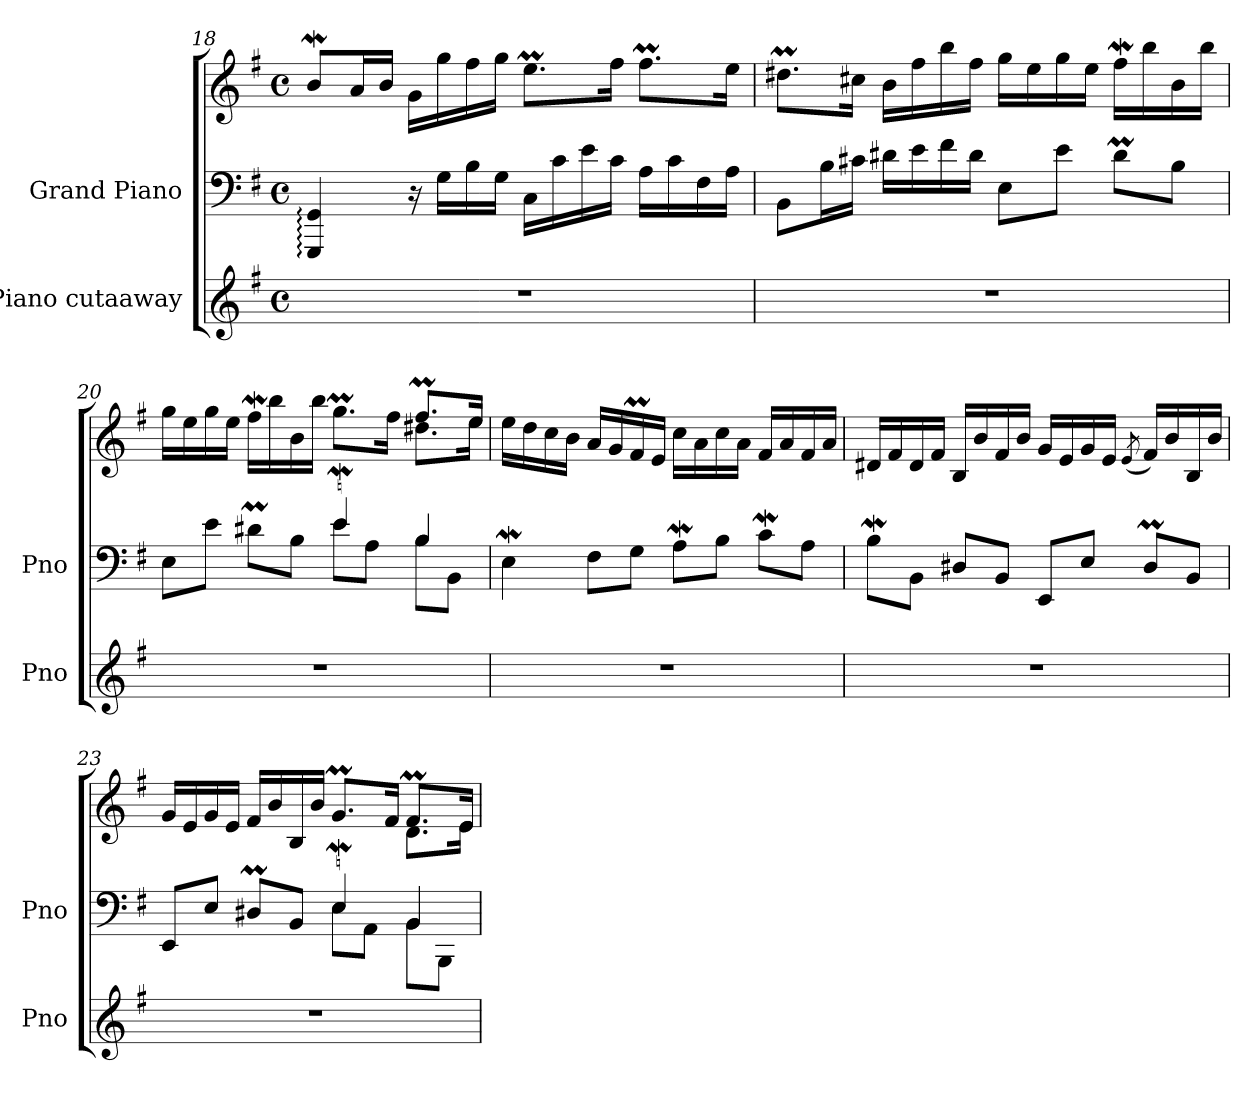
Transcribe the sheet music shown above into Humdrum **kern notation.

**kern	**kern	**kern
*part2	*part1	*part1
*staff3	*staff2	*staff1
*I"Piano cutaaway	*I"Grand Piano	*
*I'Pno	*I'Pno	*
!!LO:LB:g=z
*clefG2	*clefF4	*clefG2
*k[f#]	*k[f#]	*k[f#]
*M4/4	*M4/4	*M4/4
*met(c)	*met(c)	*met(c)
=18	=18	=18
1r	4GGG/: 4GG/:	8bW/L
.	.	16a/L
.	.	16b/JJ
.	16r	16g\LL
.	16G\LL	16gg\
.	16B\	16ff#\
.	16G\JJ	16gg\JJ
.	16C\LL	8.eeM\L
.	16c\	.
.	16e\	.
.	16c\JJ	16ff#\Jk
.	16A\LL	8.ff#m\L
.	16c\	.
.	16F#\	.
.	16A\JJ	16ee\Jk
=19	=19	=19
1r	8BB\L	8.dd#Xm\L
.	16B\L	.
.	16c#X\JJ	16cc#X\Jk
.	16d#X\LL	16b\LL
.	16e\	16ff#\
.	16f#\	16bb\
.	16d#\JJ	16ff#\JJ
.	8E\L	16gg\LL
.	.	16ee\
.	8e\J	16gg\
.	.	16ee\JJ
.	8d#m\L	16ff#W\LL
.	.	16bb\
.	8B\J	16b\
.	.	16bb\JJ
=20	=20	=20
*	*^	*^
1r	8E\L	2rAyy	16gg\LL	2.ryy
.	.	.	16ee\	.
.	8e\J	.	16gg\	.
.	.	.	16ee\JJ	.
.	8d#Xm\L	.	16ff#W\LL	.
.	.	.	16bb\	.
.	8B\J	.	16b\	.
.	.	.	16bb\JJ	.
.	4eW/	8e\L	8.ggM\L	.
.	.	8A\J	.	.
.	.	.	16ff#\Jk	.
.	4B/	8B\L	8.ff#m/L	8.dd#X\L
.	.	8BB\J	.	.
.	.	.	16ee/Jk	16ee\Jk
*	*v	*v	*	*
*	*	*v	*v
!!LO:LB:g=z
=21	=21	=21
1r	4EW\	16ee\LL
.	.	16dd\
.	.	16cc\
.	.	16b\JJ
.	8F#\L	16a/LL
.	.	16g/
.	8G\J	16f#m/
.	.	16e/JJ
.	8AW\L	16cc\LL
.	.	16a\
.	8B\J	16cc\
.	.	16a\JJ
.	8cw\L	16f#/LL
.	.	16a/
.	8A\J	16f#/
.	.	16a/JJ
=22	=22	=22
1r	8BW\L	16d#X/LL
.	.	16f#/
.	8BB\J	16d#/
.	.	16f#/JJ
.	8D#X/L	16B/LL
.	.	16b/
.	8BB/J	16f#/
.	.	16b/JJ
.	8EE/L	16g/LL
.	.	16e/
.	8E/J	16g/
.	.	16e/JJ
.	.	(<8qe/
.	8D#m/L	16f#/LL)
.	.	16b/
.	8BB/J	16B/
.	.	16b/JJ
!!LO:LB:g=z
=23	=23	=23
*	*^	*^
1r	8EE/L	2ryy	16g/LL	2.ryy
.	.	.	16e/	.
.	8E/J	.	16g/	.
.	.	.	16e/JJ	.
.	8D#Xm/L	.	16f#/LL	.
.	.	.	16b/	.
.	8BB/J	.	16B/	.
.	.	.	16b/JJ	.
.	4EW/	8E\L	8.gM/L	.
.	.	8AA\J	.	.
.	.	.	16f#/Jk	.
.	4BB/	8BB\L	8.f#m/L	8.d\L
.	.	8BBB\J	.	.
.	.	.	16e/Jk	16e\Jk
*	*v	*v	*	*
*	*	*v	*v
=	=	=
*-	*-	*-
